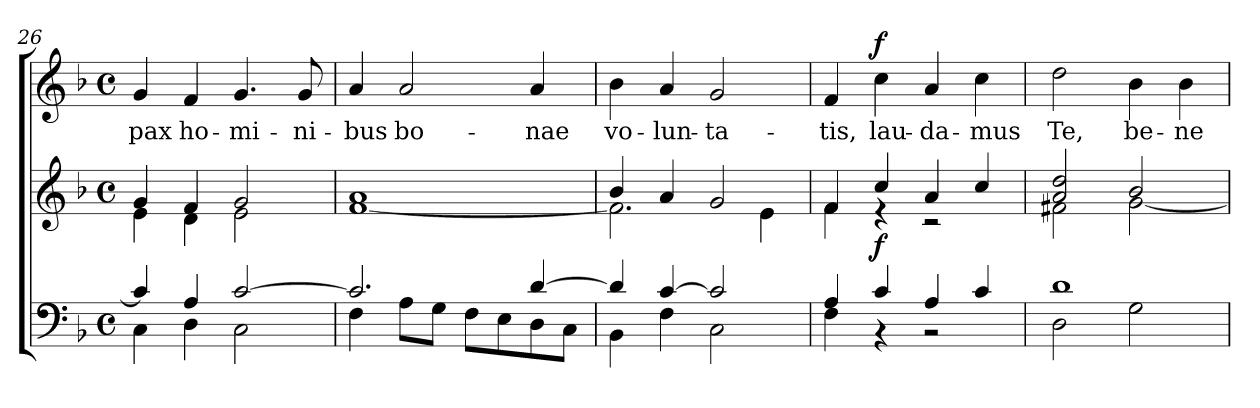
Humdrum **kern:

**kern	**kern	**dynam	**kern	**text	**dynam
*part2	*part2	*part2	*part1	*part1	*part1
*staff3	*staff2	*staff2/3	*staff1	*staff1	*staff1
*clefF4	*clefG2	*	*clefG2	*	*
*k[b-]	*k[b-]	*	*k[b-]	*	*
*F:	*F:	*	*F:	*	*
*M4/4	*M4/4	*	*M4/4	*	*
*met(c)	*met(c)	*	*met(c)	*	*
=26	=26	=26	=26	=26	=26
*^	*^	*	*	*	*
!	!	!	!	!	!	!LO:LY:b	!
4c/]	4C\	4g/	4e\	.	4g/	pax	.
!	!	!	!	!	!	!LO:LY:b	!
4A/	4D\	4f/	4d\	.	4f/	ho-	.
!	!	!	!	!	!	!LO:LY:b	!
[>2c/	2C\	2g/	2e\	.	4.g/	-mi-	.
!	!	!	!	!	!	!LO:LY:b	!
.	.	.	.	.	8g/	-ni-	.
=27	=27	=27	=27	=27	=27	=27	=27
!	!	!	!	!	!	!LO:LY:b	!
2.c/]	4F\	1a	[<1f	.	4a/	-bus	.
!	!	!	!	!	!	!LO:LY:b	!
.	8A\L	.	.	.	2a/	bo-	.
.	8G\J	.	.	.	.	.	.
.	8F\L	.	.	.	.	.	.
.	8E\	.	.	.	.	.	.
!	!	!	!	!	!	!LO:LY:b	!
[>4d/	8D\	.	.	.	4a/	-nae	.
.	8C\J	.	.	.	.	.	.
=28	=28	=28	=28	=28	=28	=28	=28
!	!	!	!	!	!	!LO:LY:b	!
4d/]	4BB-\	4b-/	2.f\]	.	4b-\	vo-	.
!	!	!	!	!	!	!LO:LY:b	!
[>4c/	4F\	4a/	.	.	4a/	-lun-	.
!	!	!	!	!	!	!LO:LY:b	!
2c/]	2C\	2g/	.	.	2g/	-ta-	.
.	.	.	4e\	.	.	.	.
=29	=29	=29	=29	=29	=29	=29	=29
!	!	!	!	!	!	!LO:LY:b	!
4A/	4F\	4f/	4f\	.	4f/	-tis,	.
!	!	!	!	!LO:DY:b	!	!LO:LY:b	!LO:DY:a
4c/	4r	4cc/	4rd	f	4cc\	lau-	f
!	!	!	!	!	!	!LO:LY:b	!
4A/	2rC	4a/	2rc	.	4a/	-da-	.
!	!	!	!	!	!	!LO:LY:b	!
4c/	.	4cc/	.	.	4cc\	-mus	.
!!LO:LB:g=z
=30	=30	=30	=30	=30	=30	=30	=30
!	!	!	!	!	!	!LO:LY:b	!
1d	2D\	2a/ 2dd/	2f#X\	.	2dd\	Te,	.
!	!	!	!	!	!	!LO:LY:b	!
.	2G\	2b-/	[<2g\	.	4b-\	be-	.
!	!	!	!	!	!	!LO:LY:b	!
.	.	.	.	.	4b-\	-ne-	.
*v	*v	*	*	*	*	*	*
*	*v	*v	*	*	*	*
=	=	=	=	=	=
*-	*-	*-	*-	*-	*-
